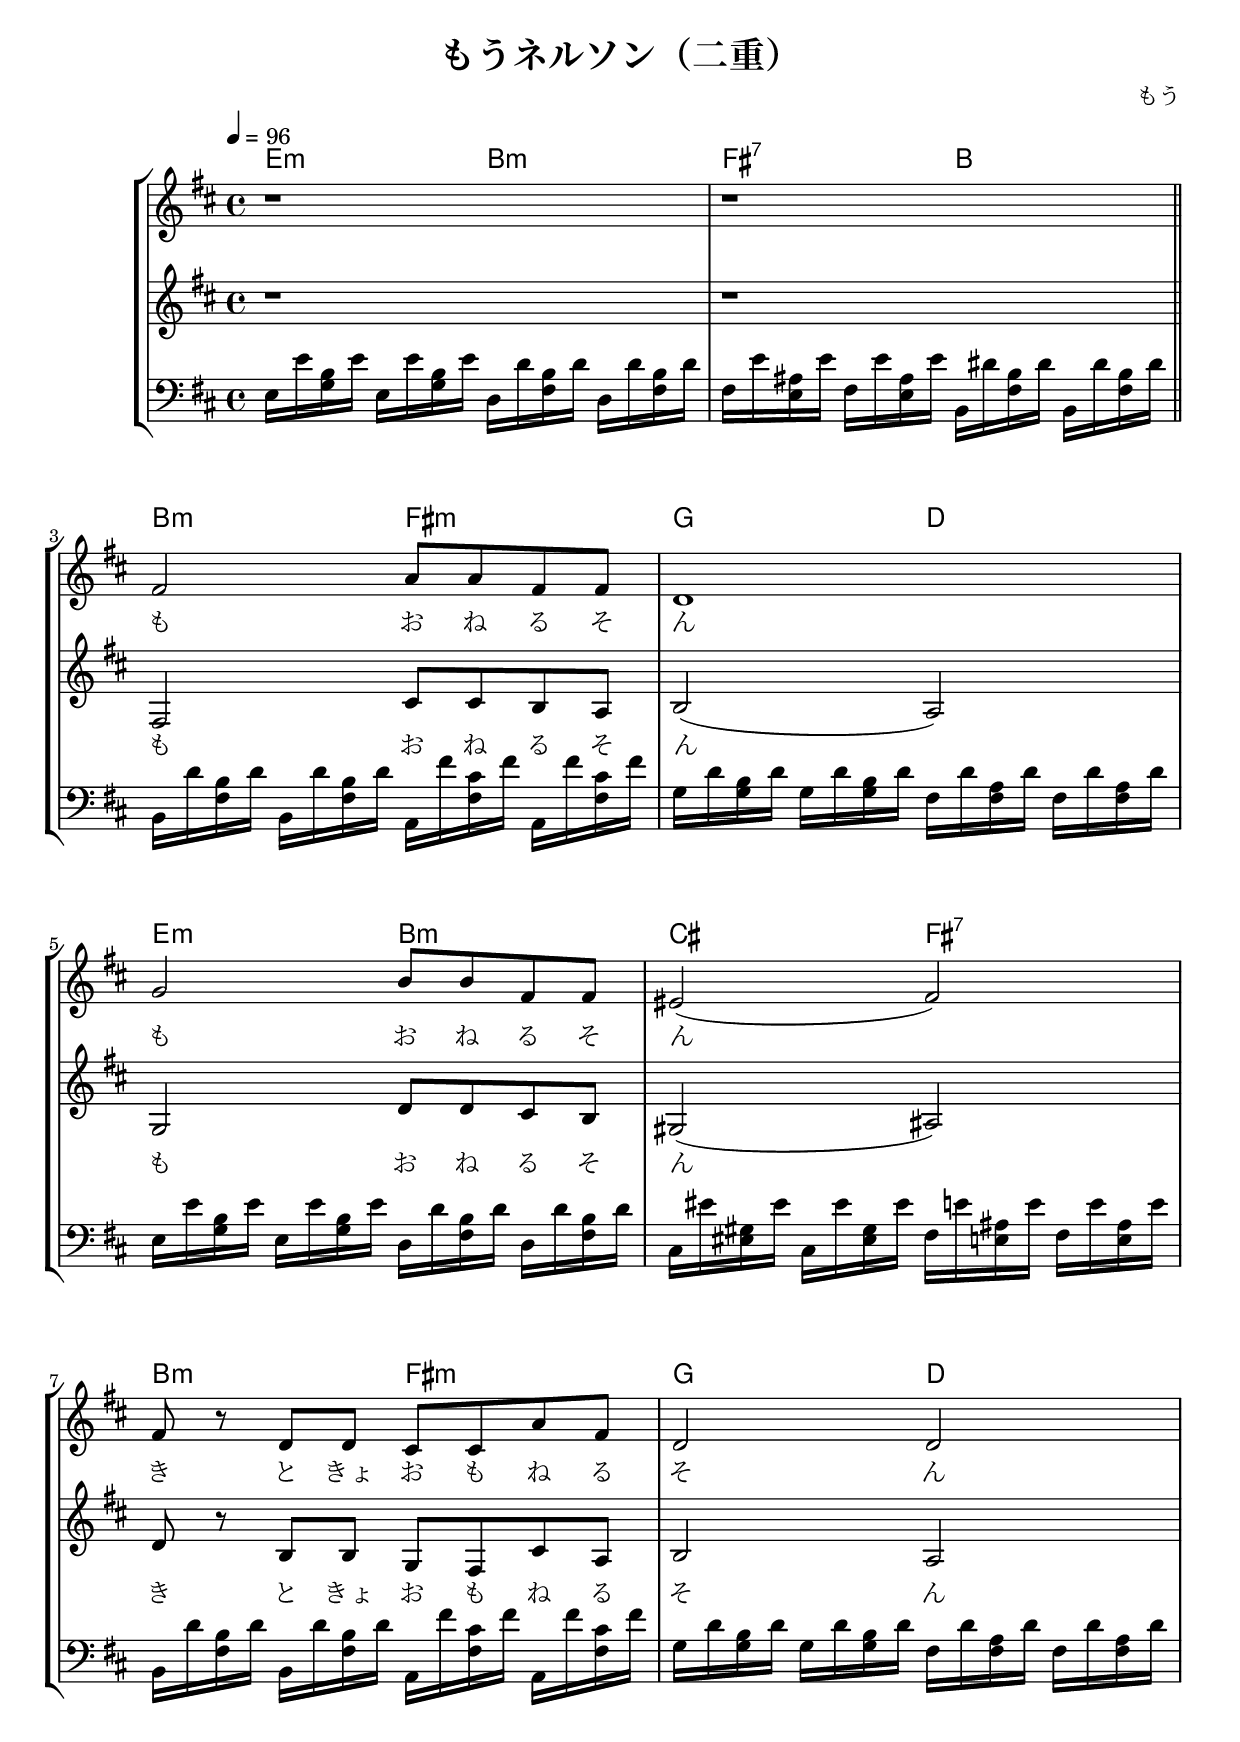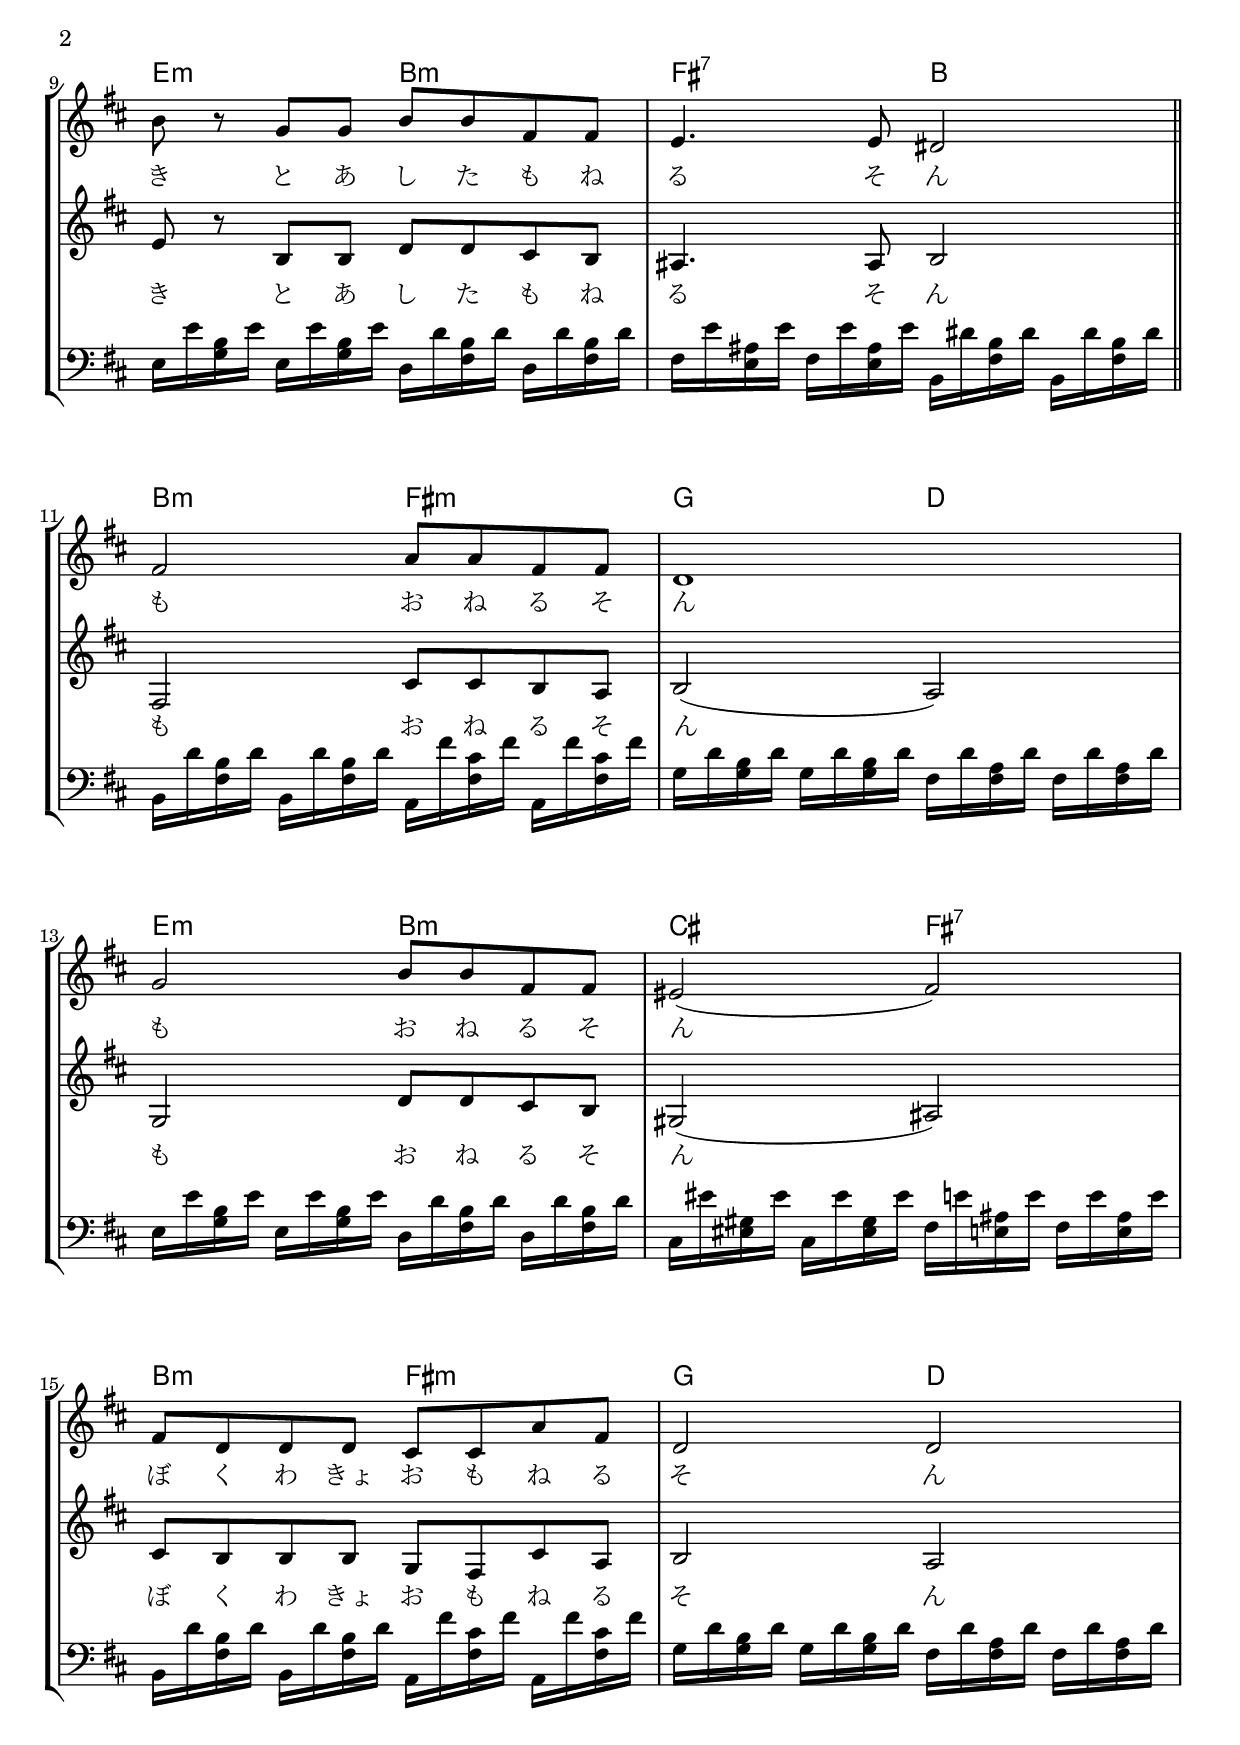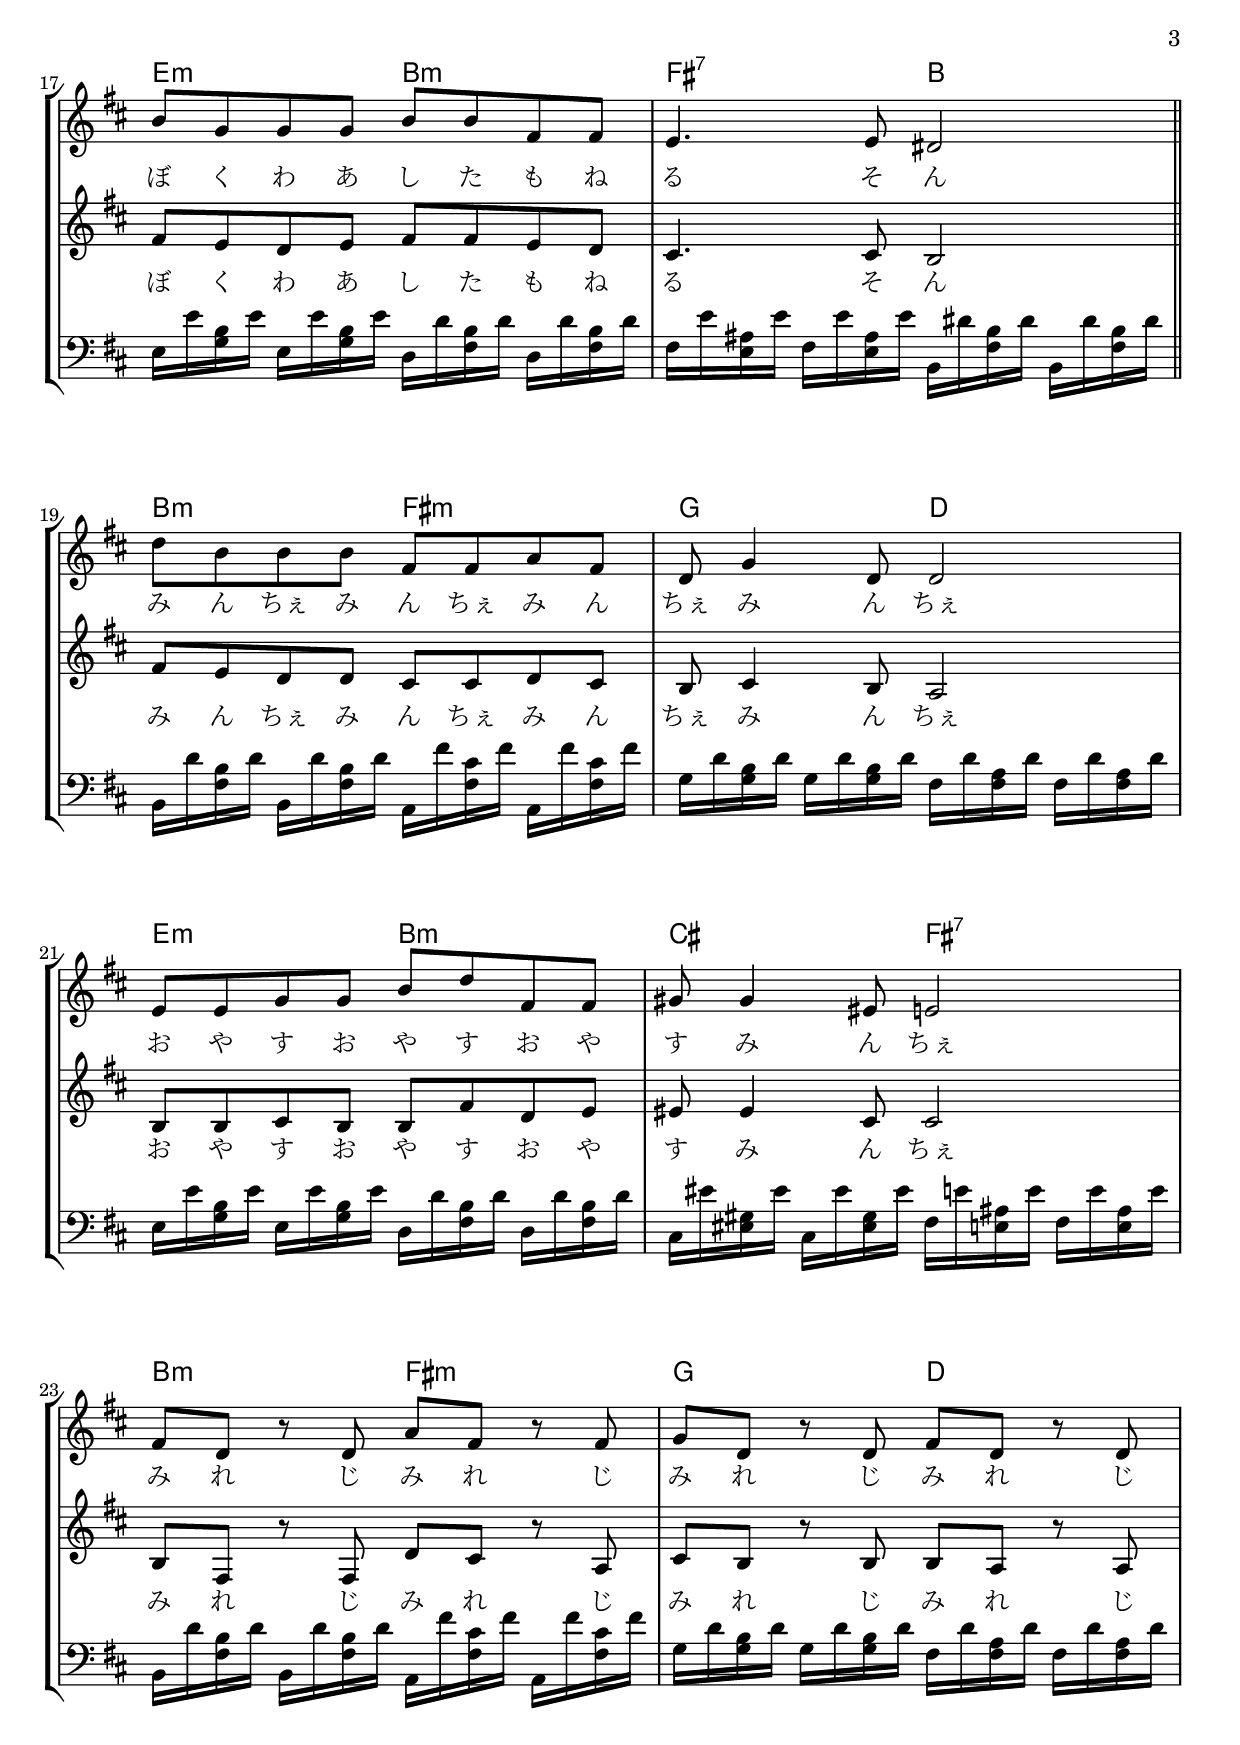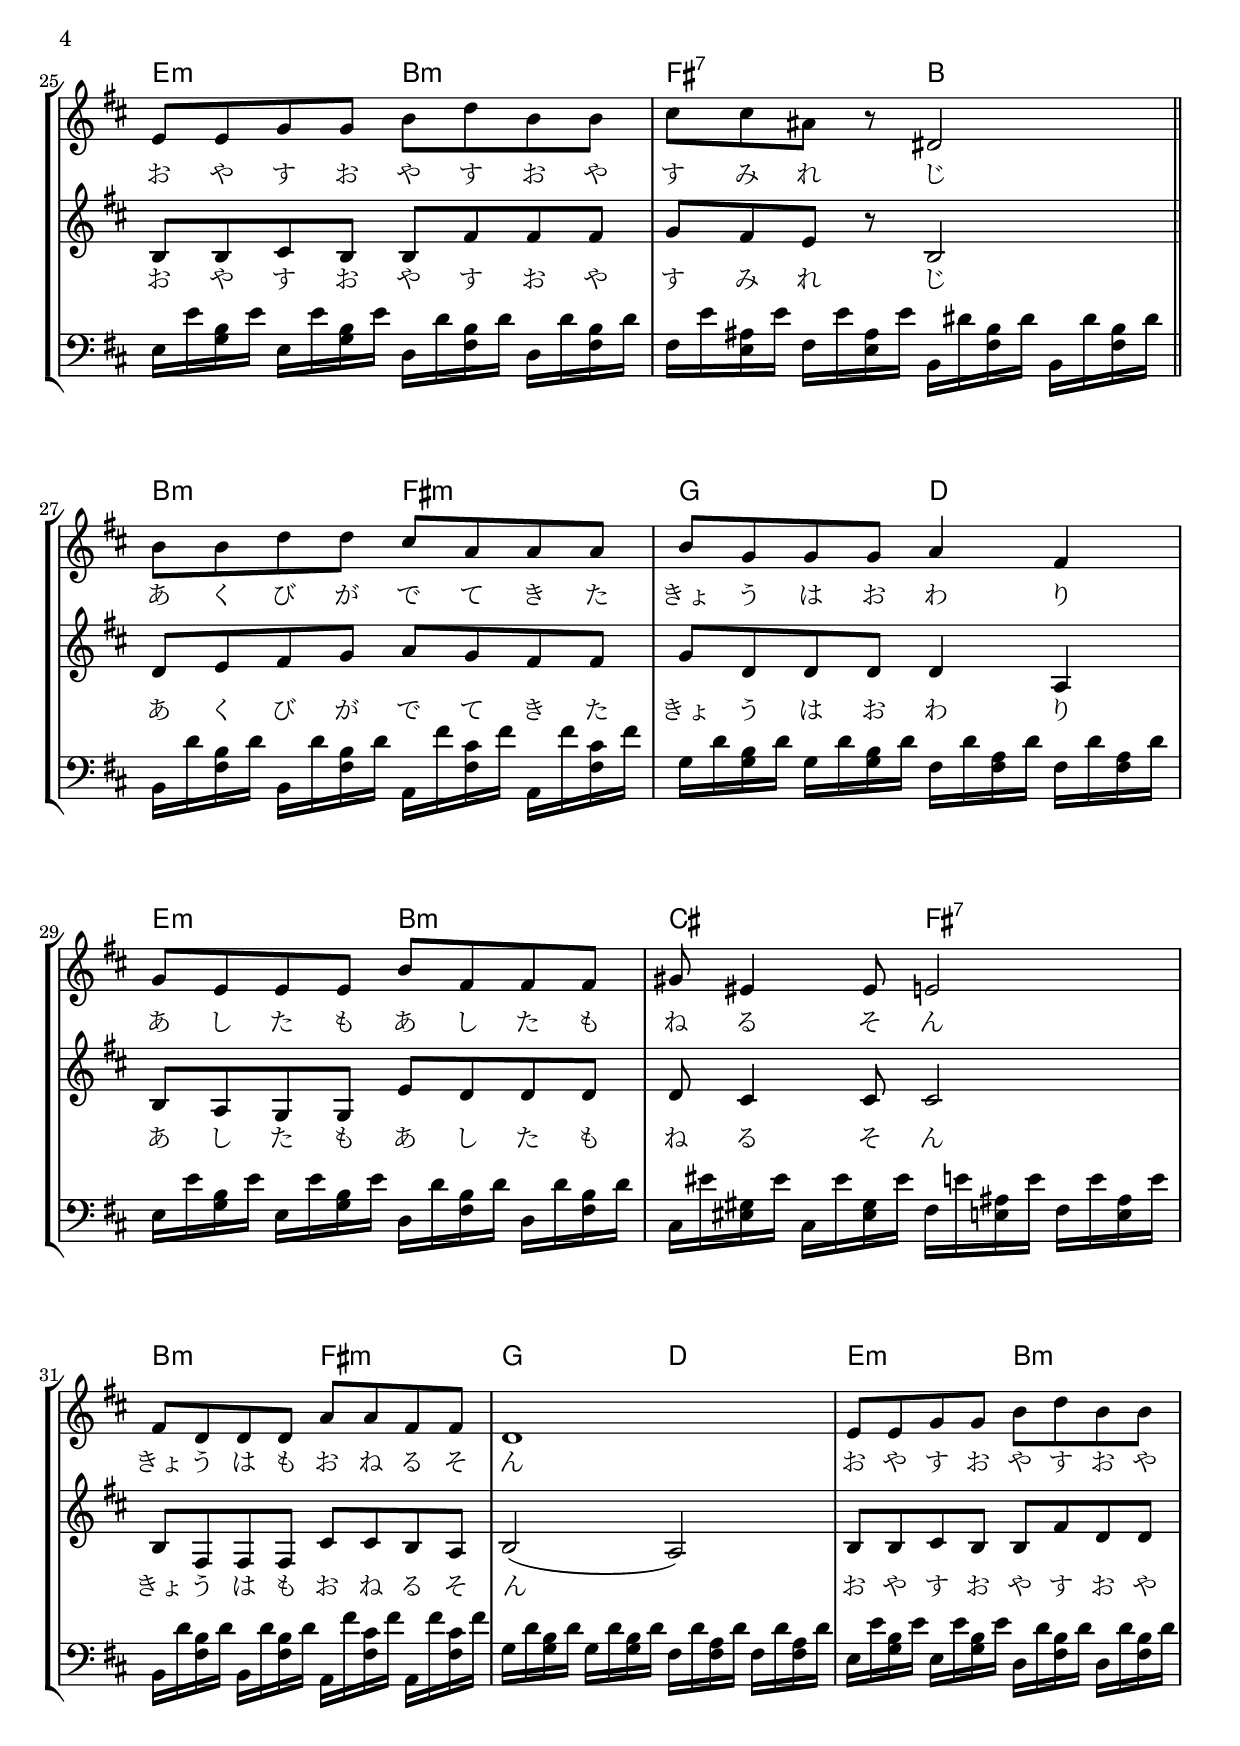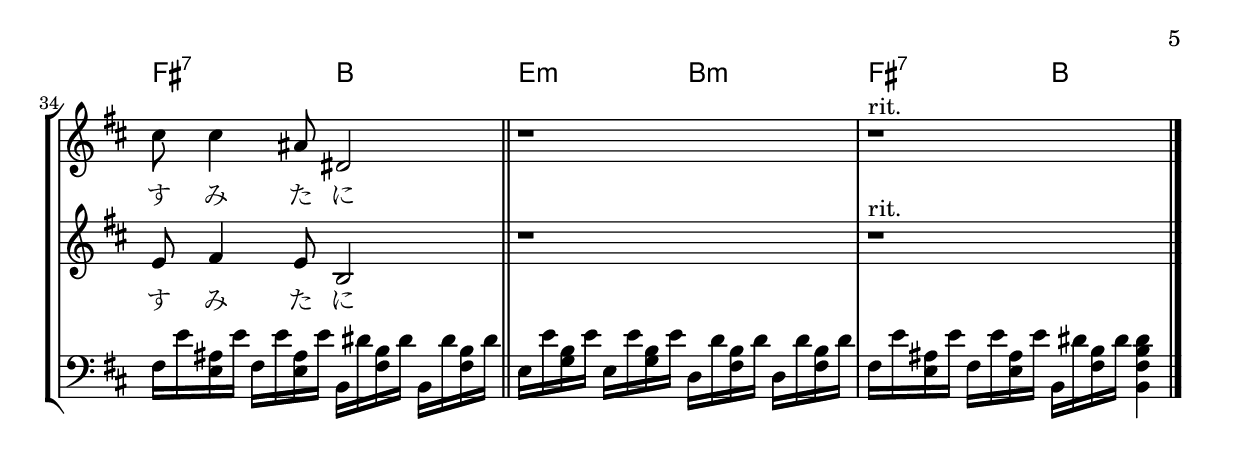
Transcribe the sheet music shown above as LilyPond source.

\version "2.12.1"

\header {
	title = \markup {もうネルソン（二重）}
	composer = \markup \center-column {もう}
}

harmony = \chordmode {
	e2:m b:m fis:7 b 

	b:m fis:m g d e:m b:m cis fis:7 b:m fis:m g d e:m b:m fis:7 b 

	b:m fis:m g d e:m b:m cis fis:7 b:m fis:m g d e:m b:m fis:7 b 

	b:m fis:m g d e:m b:m cis fis:7 b:m fis:m g d e:m b:m fis:7 b 

	b:m fis:m g d e:m b:m cis fis:7 b:m fis:m g d e:m b:m fis:7 b 

	e:m b:m fis:7 b 
}

melody = {
	\key d \major
	\tempo 4 = 96
	r1 | r1   
	\set Staff.midiInstrument = #"fss0.23"
	fis'2  a'8  a'8  fis'8  fis'8 
	d'1 
	g'2  b'8  b'8  fis'8  fis'8 
	eis'2  (fis'2) 
	fis'8  r8  d'8  d'8  cis'8  cis'8  a'8  fis'8 
	d'2  d'2 
	b'8  r8  g'8  g'8  b'8  b'8  fis'8  fis'8 
	e'4.  e'8  dis'2
	\set Staff.midiInstrument = #"fss0.23"
	fis'2  a'8  a'8  fis'8  fis'8 
	d'1 
	g'2  b'8  b'8  fis'8  fis'8 
	eis'2  (fis'2) 
	fis'8  d'8  d'8  d'8  cis'8  cis'8  a'8  fis'8 
	d'2  d'2 
	b'8  g'8  g'8  g'8  b'8  b'8  fis'8  fis'8 
	e'4.  e'8  dis'2
	\set Staff.midiInstrument = #"fss0.23"
	d''8  b'8  b'8  b'8  fis'8  fis'8  a'8  fis'8 
	d'8  g'4  d'8  d'2 
	e'8  e'8  g'8  g'8  b'8  d''8  fis'8  fis'8 
	gis'8  gis'4  eis'8  e'2 
	fis'8  d'8  r8  d'8  a'8  fis'8  r8  fis'8 
	g'8  d'8  r8  d'8  fis'8  d'8  r8  d'8 
	e'8  e'8  g'8  g'8  b'8  d''8  b'8  b'8 
	cis''8  cis''8  ais'8  r8  dis'2
	\set Staff.midiInstrument = #"fss0.23"
	b'8  b'8  d''8  d''8  cis''8  a'8  a'8  a'8 
	b'8  g'8  g'8  g'8  a'4  fis'4 
	g'8  e'8  e'8  e'8  b'8  fis'8  fis'8  fis'8 
	gis'8  eis'4  eis'8  e'2 
	fis'8  d'8  d'8  d'8  a'8  a'8  fis'8  fis'8 
	d'1 
	e'8  e'8  g'8  g'8  b'8  d''8  b'8  b'8 
	cis''8  cis''4  ais'8  dis'2
	r1 | r1^"rit." \bar "|."
}

words = \lyricmode {
	
	も  お  ね  る  そ  ん  も  お  ね  る  そ  ん  き  と  きょ  お  も  ね  る  そ  ん  き  と  あ  し  た  も  ね  る  そ  ん  
	も  お  ね  る  そ  ん  も  お  ね  る  そ  ん  ぼ  く  わ  きょ  お  も  ね  る  そ  ん  ぼ  く  わ  あ  し  た  も  ね  る  そ  ん  
	み  ん  ちぇ  み  ん  ちぇ  み  ん  ちぇ  み  ん  ちぇ  お  や  す  お  や  す  お  や  す  み  ん  ちぇ  み  れ  じ  み  れ  じ  み  れ  じ  み  れ  じ  お  や  す  お  や  す  お  や  す  み  れ  じ  
	あ  く  び  が  で  て  き  た  きょ  う  は  お  わ  り  あ  し  た  も  あ  し  た  も  ね  る  そ  ん  きょ  う  は  も  お  ね  る  そ  ん  お  や  す  お  や  す  お  や  す  み  た  に  
	
}

secondmelody = {
	\key d \major
	\tempo 4 = 96
	r1 | r1   
	\set Staff.midiInstrument = #"fss0.23"
	fis2  cis'8  cis'8  b8  a8 
	b2  (a2) 
	g2  d'8  d'8  cis'8  b8 
	gis2  (ais2) 
	d'8  r8  b8  b8  g8  fis8  cis'8  a8 
	b2  a2 
	e'8  r8  b8  b8  d'8  d'8  cis'8  b8 
	ais4.  ais8  b2
	\set Staff.midiInstrument = #"fss0.23"
	fis2  cis'8  cis'8  b8  a8 
	b2  (a2) 
	g2  d'8  d'8  cis'8  b8 
	gis2  (ais2) 
	cis'8  b8  b8  b8  g8  fis8  cis'8  a8 
	b2  a2 
	fis'8  e'8  d'8  e'8  fis'8  fis'8  e'8  d'8 
	cis'4.  cis'8  b2
	\set Staff.midiInstrument = #"fss0.23"
	fis'8  e'8  d'8  d'8  cis'8  cis'8  d'8  cis'8 
	b8  cis'4  b8  a2 
	b8  b8  cis'8  b8  b8  fis'8  d'8  e'8 
	eis'8  eis'4  cis'8  cis'2 
	b8  fis8  r8  fis8  d'8  cis'8  r8  a8 
	cis'8  b8  r8  b8  b8  a8  r8  a8 
	b8  b8  cis'8  b8  b8  fis'8  fis'8  fis'8 
	g'8  fis'8  e'8  r8  b2
	\set Staff.midiInstrument = #"fss0.23"
	d'8  e'8  fis'8  g'8  a'8  g'8  fis'8  fis'8 
	g'8  d'8  d'8  d'8  d'4  a4 
	b8  a8  g8  g8  e'8  d'8  d'8  d'8 
	d'8  cis'4  cis'8  cis'2 
	b8  fis8  fis8  fis8  cis'8  cis'8  b8  a8 
	b2  (a2) 
	b8  b8  cis'8  b8  b8  fis'8  d'8  d'8 
	e'8  fis'4  e'8  b2
	r1 | r1^"rit." \bar "|."
}

secondwords = \lyricmode {
	
	も  お  ね  る  そ  ん  も  お  ね  る  そ  ん  き  と  きょ  お  も  ね  る  そ  ん  き  と  あ  し  た  も  ね  る  そ  ん  
	も  お  ね  る  そ  ん  も  お  ね  る  そ  ん  ぼ  く  わ  きょ  お  も  ね  る  そ  ん  ぼ  く  わ  あ  し  た  も  ね  る  そ  ん  
	み  ん  ちぇ  み  ん  ちぇ  み  ん  ちぇ  み  ん  ちぇ  お  や  す  お  や  す  お  や  す  み  ん  ちぇ  み  れ  じ  み  れ  じ  み  れ  じ  み  れ  じ  お  や  す  お  や  す  お  や  す  み  れ  じ  
	あ  く  び  が  で  て  き  た  きょ  う  は  お  わ  り  あ  し  た  も  あ  し  た  も  ね  る  そ  ん  きょ  う  は  も  お  ね  る  そ  ん  お  や  す  お  や  す  お  や  す  み  た  に  
	
}

tempochange = {
	\tempo 4 = 96
	r1 | r1 \bar "||"
	\tempo 4 = 96
	r1 | r1 | r1 | r1 | r1 | r1 | r1 | r1 \bar "||"
	\tempo 4 = 96
	r1 | r1 | r1 | r1 | r1 | r1 | r1 | r1 \bar "||"
	\tempo 4 = 96
	r1 | r1 | r1 | r1 | r1 | r1 | r1 | r1 \bar "||"
	\tempo 4 = 96
	r1 | r1 | r1 | r1 | r1 | r1 | r1 | r1 \bar "||"
	\tempo 4 = 96
	r1 | \tempo 4 = 72 r2 \tempo 4 = 64 r2 \bar "|."
}

mainacc = {
	\clef bass
	\set Staff.midiInstrument = #"Electric Guitar (clean)"
	\key d \major
	\tempo 4 = 96
	e16 e' <g b> e' e e' <g b> e'
	d16 d' <fis b> d' d d' <fis b> d'
	fis16 e' <e ais> e' fis e' <e ais> e'
	b,16 dis' <fis b> dis' b, dis' <fis b> dis'
	\bar "||"

	\set Staff.midiInstrument = #"Electric Guitar (clean)"
	b,16 d' <fis b> d' b, d' <fis b> d'
	a,16 fis' <fis cis'> fis' a, fis' <fis cis'> fis'
	g16 d' <g b> d' g d' <g b> d'
	fis16 d' <fis a> d' fis d' <fis a> d'
	e16 e' <g b> e' e e' <g b> e'
	d16 d' <fis b> d' d d' <fis b> d'
	cis16 eis' <eis gis> eis' cis eis' <eis gis> eis'
	fis16 e' <e ais> e' fis e' <e ais> e'
	b,16 d' <fis b> d' b, d' <fis b> d'
	a,16 fis' <fis cis'> fis' a, fis' <fis cis'> fis'
	g16 d' <g b> d' g d' <g b> d'
	fis16 d' <fis a> d' fis d' <fis a> d'
	e16 e' <g b> e' e e' <g b> e'
	d16 d' <fis b> d' d d' <fis b> d'
	fis16 e' <e ais> e' fis e' <e ais> e'
	b,16 dis' <fis b> dis' b, dis' <fis b> dis'
	\bar "||"

	\set Staff.midiInstrument = #"Electric Guitar (clean)"
	b,16 d' <fis b> d' b, d' <fis b> d'
	a,16 fis' <fis cis'> fis' a, fis' <fis cis'> fis'
	g16 d' <g b> d' g d' <g b> d'
	fis16 d' <fis a> d' fis d' <fis a> d'
	e16 e' <g b> e' e e' <g b> e'
	d16 d' <fis b> d' d d' <fis b> d'
	cis16 eis' <eis gis> eis' cis eis' <eis gis> eis'
	fis16 e' <e ais> e' fis e' <e ais> e'
	b,16 d' <fis b> d' b, d' <fis b> d'
	a,16 fis' <fis cis'> fis' a, fis' <fis cis'> fis'
	g16 d' <g b> d' g d' <g b> d'
	fis16 d' <fis a> d' fis d' <fis a> d'
	e16 e' <g b> e' e e' <g b> e'
	d16 d' <fis b> d' d d' <fis b> d'
	fis16 e' <e ais> e' fis e' <e ais> e'
	b,16 dis' <fis b> dis' b, dis' <fis b> dis'
	\bar "||"

	\set Staff.midiInstrument = #"Electric Guitar (clean)"
	b,16 d' <fis b> d' b, d' <fis b> d'
	a,16 fis' <fis cis'> fis' a, fis' <fis cis'> fis'
	g16 d' <g b> d' g d' <g b> d'
	fis16 d' <fis a> d' fis d' <fis a> d'
	e16 e' <g b> e' e e' <g b> e'
	d16 d' <fis b> d' d d' <fis b> d'
	cis16 eis' <eis gis> eis' cis eis' <eis gis> eis'
	fis16 e' <e ais> e' fis e' <e ais> e'
	b,16 d' <fis b> d' b, d' <fis b> d'
	a,16 fis' <fis cis'> fis' a, fis' <fis cis'> fis'
	g16 d' <g b> d' g d' <g b> d'
	fis16 d' <fis a> d' fis d' <fis a> d'
	e16 e' <g b> e' e e' <g b> e'
	d16 d' <fis b> d' d d' <fis b> d'
	fis16 e' <e ais> e' fis e' <e ais> e'
	b,16 dis' <fis b> dis' b, dis' <fis b> dis'
	\bar "||"

	\set Staff.midiInstrument = #"Electric Guitar (clean)"
	b,16 d' <fis b> d' b, d' <fis b> d'
	a,16 fis' <fis cis'> fis' a, fis' <fis cis'> fis'
	g16 d' <g b> d' g d' <g b> d'
	fis16 d' <fis a> d' fis d' <fis a> d'
	e16 e' <g b> e' e e' <g b> e'
	d16 d' <fis b> d' d d' <fis b> d'
	cis16 eis' <eis gis> eis' cis eis' <eis gis> eis'
	fis16 e' <e ais> e' fis e' <e ais> e'
	b,16 d' <fis b> d' b, d' <fis b> d'
	a,16 fis' <fis cis'> fis' a, fis' <fis cis'> fis'
	g16 d' <g b> d' g d' <g b> d'
	fis16 d' <fis a> d' fis d' <fis a> d'
	e16 e' <g b> e' e e' <g b> e'
	d16 d' <fis b> d' d d' <fis b> d'
	fis16 e' <e ais> e' fis e' <e ais> e'
	b,16 dis' <fis b> dis' b, dis' <fis b> dis'
	\bar "||"

	\set Staff.midiInstrument = #"Electric Guitar (clean)"
	e16 e' <g b> e' e e' <g b> e'
	d16 d' <fis b> d' d d' <fis b> d'
	fis16 e' <e ais> e' fis e' <e ais> e'
	b,16 dis' <fis b> dis' <b, fis b dis'>4
	\bar "|."
}

subacc = {
	\clef bass
	\set Staff.midiInstrument = #"Pan Flute"
	\key d \major
	\tempo 4 = 96
	e8 <g b e'>16 <g b e'>16   e16 <g b e'>16 <g b e'>16 e16
	d8 <fis b d'>16 <fis b d'>16   d16 <fis b d'>16 <fis b d'>16 d16
	fis8 <e ais e'>16 <e ais e'>16   fis16 <e ais e'>16 <e ais e'>16 fis16
	b,8 <fis b dis'>16 <fis b dis'>16   b,16 <fis b dis'>16 <fis b dis'>16 b,16
	\bar "||"

	\set Staff.midiInstrument = #"Pan Flute"
	b,8 <fis b d'>16 <fis b d'>16   b,16 <fis b d'>16 <fis b d'>16 b,16
	a,8 <fis cis' fis'>16 <fis cis' fis'>16   a,16 <fis cis' fis'>16 <fis cis' fis'>16 a,16
	g8 <g b d'>16 <g b d'>16   g16 <g b d'>16 <g b d'>16 g16
	fis8 <fis a d'>16 <fis a d'>16   fis16 <fis a d'>16 <fis a d'>16 fis16
	e8 <g b e'>16 <g b e'>16   e16 <g b e'>16 <g b e'>16 e16
	d8 <fis b d'>16 <fis b d'>16   d16 <fis b d'>16 <fis b d'>16 d16
	cis8 <eis gis eis'>16 <eis gis eis'>16   cis16 <eis gis eis'>16 <eis gis eis'>16 cis16
	fis8 <e ais e'>16 <e ais e'>16   fis16 <e ais e'>16 <e ais e'>16 fis16
	b,8 <fis b d'>16 <fis b d'>16   b,16 <fis b d'>16 <fis b d'>16 b,16
	a,8 <fis cis' fis'>16 <fis cis' fis'>16   a,16 <fis cis' fis'>16 <fis cis' fis'>16 a,16
	g8 <g b d'>16 <g b d'>16   g16 <g b d'>16 <g b d'>16 g16
	fis8 <fis a d'>16 <fis a d'>16   fis16 <fis a d'>16 <fis a d'>16 fis16
	e8 <g b e'>16 <g b e'>16   e16 <g b e'>16 <g b e'>16 e16
	d8 <fis b d'>16 <fis b d'>16   d16 <fis b d'>16 <fis b d'>16 d16
	fis8 <e ais e'>16 <e ais e'>16   fis16 <e ais e'>16 <e ais e'>16 fis16
	b,8 <fis b dis'>16 <fis b dis'>16   b,16 <fis b dis'>16 <fis b dis'>16 b,16
	\bar "||"

	\set Staff.midiInstrument = #"Pan Flute"
	b,8 <fis b d'>16 <fis b d'>16   b,16 <fis b d'>16 <fis b d'>16 b,16
	a,8 <fis cis' fis'>16 <fis cis' fis'>16   a,16 <fis cis' fis'>16 <fis cis' fis'>16 a,16
	g8 <g b d'>16 <g b d'>16   g16 <g b d'>16 <g b d'>16 g16
	fis8 <fis a d'>16 <fis a d'>16   fis16 <fis a d'>16 <fis a d'>16 fis16
	e8 <g b e'>16 <g b e'>16   e16 <g b e'>16 <g b e'>16 e16
	d8 <fis b d'>16 <fis b d'>16   d16 <fis b d'>16 <fis b d'>16 d16
	cis8 <eis gis eis'>16 <eis gis eis'>16   cis16 <eis gis eis'>16 <eis gis eis'>16 cis16
	fis8 <e ais e'>16 <e ais e'>16   fis16 <e ais e'>16 <e ais e'>16 fis16
	b,8 <fis b d'>16 <fis b d'>16   b,16 <fis b d'>16 <fis b d'>16 b,16
	a,8 <fis cis' fis'>16 <fis cis' fis'>16   a,16 <fis cis' fis'>16 <fis cis' fis'>16 a,16
	g8 <g b d'>16 <g b d'>16   g16 <g b d'>16 <g b d'>16 g16
	fis8 <fis a d'>16 <fis a d'>16   fis16 <fis a d'>16 <fis a d'>16 fis16
	e8 <g b e'>16 <g b e'>16   e16 <g b e'>16 <g b e'>16 e16
	d8 <fis b d'>16 <fis b d'>16   d16 <fis b d'>16 <fis b d'>16 d16
	fis8 <e ais e'>16 <e ais e'>16   fis16 <e ais e'>16 <e ais e'>16 fis16
	b,8 <fis b dis'>16 <fis b dis'>16   b,16 <fis b dis'>16 <fis b dis'>16 b,16
	\bar "||"

	\set Staff.midiInstrument = #"Pan Flute"
	b,8 <fis b d'>16 <fis b d'>16   b,16 <fis b d'>16 <fis b d'>16 b,16
	a,8 <fis cis' fis'>16 <fis cis' fis'>16   a,16 <fis cis' fis'>16 <fis cis' fis'>16 a,16
	g8 <g b d'>16 <g b d'>16   g16 <g b d'>16 <g b d'>16 g16
	fis8 <fis a d'>16 <fis a d'>16   fis16 <fis a d'>16 <fis a d'>16 fis16
	e8 <g b e'>16 <g b e'>16   e16 <g b e'>16 <g b e'>16 e16
	d8 <fis b d'>16 <fis b d'>16   d16 <fis b d'>16 <fis b d'>16 d16
	cis8 <eis gis eis'>16 <eis gis eis'>16   cis16 <eis gis eis'>16 <eis gis eis'>16 cis16
	fis8 <e ais e'>16 <e ais e'>16   fis16 <e ais e'>16 <e ais e'>16 fis16
	b,8 <fis b d'>16 <fis b d'>16   b,16 <fis b d'>16 <fis b d'>16 b,16
	a,8 <fis cis' fis'>16 <fis cis' fis'>16   a,16 <fis cis' fis'>16 <fis cis' fis'>16 a,16
	g8 <g b d'>16 <g b d'>16   g16 <g b d'>16 <g b d'>16 g16
	fis8 <fis a d'>16 <fis a d'>16   fis16 <fis a d'>16 <fis a d'>16 fis16
	e8 <g b e'>16 <g b e'>16   e16 <g b e'>16 <g b e'>16 e16
	d8 <fis b d'>16 <fis b d'>16   d16 <fis b d'>16 <fis b d'>16 d16
	fis8 <e ais e'>16 <e ais e'>16   fis16 <e ais e'>16 <e ais e'>16 fis16
	b,8 <fis b dis'>16 <fis b dis'>16   b,16 <fis b dis'>16 <fis b dis'>16 b,16
	\bar "||"

	\set Staff.midiInstrument = #"Pan Flute"
	b,8 <fis b d'>16 <fis b d'>16   b,16 <fis b d'>16 <fis b d'>16 b,16
	a,8 <fis cis' fis'>16 <fis cis' fis'>16   a,16 <fis cis' fis'>16 <fis cis' fis'>16 a,16
	g8 <g b d'>16 <g b d'>16   g16 <g b d'>16 <g b d'>16 g16
	fis8 <fis a d'>16 <fis a d'>16   fis16 <fis a d'>16 <fis a d'>16 fis16
	e8 <g b e'>16 <g b e'>16   e16 <g b e'>16 <g b e'>16 e16
	d8 <fis b d'>16 <fis b d'>16   d16 <fis b d'>16 <fis b d'>16 d16
	cis8 <eis gis eis'>16 <eis gis eis'>16   cis16 <eis gis eis'>16 <eis gis eis'>16 cis16
	fis8 <e ais e'>16 <e ais e'>16   fis16 <e ais e'>16 <e ais e'>16 fis16
	b,8 <fis b d'>16 <fis b d'>16   b,16 <fis b d'>16 <fis b d'>16 b,16
	a,8 <fis cis' fis'>16 <fis cis' fis'>16   a,16 <fis cis' fis'>16 <fis cis' fis'>16 a,16
	g8 <g b d'>16 <g b d'>16   g16 <g b d'>16 <g b d'>16 g16
	fis8 <fis a d'>16 <fis a d'>16   fis16 <fis a d'>16 <fis a d'>16 fis16
	e8 <g b e'>16 <g b e'>16   e16 <g b e'>16 <g b e'>16 e16
	d8 <fis b d'>16 <fis b d'>16   d16 <fis b d'>16 <fis b d'>16 d16
	fis8 <e ais e'>16 <e ais e'>16   fis16 <e ais e'>16 <e ais e'>16 fis16
	b,8 <fis b dis'>16 <fis b dis'>16   b,16 <fis b dis'>16 <fis b dis'>16 b,16
	\bar "||"

	\set Staff.midiInstrument = #"Pan Flute"
	e8 <g b e'>16 <g b e'>16   e16 <g b e'>16 <g b e'>16 e16
	d8 <fis b d'>16 <fis b d'>16   d16 <fis b d'>16 <fis b d'>16 d16
	fis8 <e ais e'>16 <e ais e'>16   fis16 <e ais e'>16 <e ais e'>16 fis16
	b,8 <fis b dis'>16 <fis b dis'>16 <b, fis b dis'>4
	\bar "|."
}

percA = {
	\drummode {
	\times 16/12{ r8 hh8. hh8. hh8. hh16 } |\times 16/24{ hh4. hh1 r8 } \bar "||"
	\times 16/12{ r8 hh8. hh8. hh8. hh16 } |\times 16/12{ r8 hh8. hh16 hh4 r16 hh16 } |\times 16/12{ r8 hh8. hh8. hh8. hh16 } |\times 16/12{ hh4. hh8 hh8 hh8 } |\times 16/12{ r8 hh8. hh8. hh8. hh16 } |\times 16/12{ r8 hh8. hh16 hh4 r16 hh16 } |\times 16/12{ r8 hh8. hh8. hh8. hh16 } |\times 16/24{ hh4. hh1 r8 } \bar "||"
	\times 16/12{ r8 hh8. hh8. hh8. hh16 } |\times 16/12{ r8 hh8. hh16 hh4 r16 hh16 } |\times 16/12{ r8 hh8. hh8. hh8. hh16 } |\times 16/12{ hh4. hh8 hh8 hh8 } |\times 16/12{ r8 hh8. hh8. hh8. hh16 } |\times 16/12{ r8 hh8. hh16 hh4 r16 hh16 } |\times 16/12{ r8 hh8. hh8. hh8. hh16 } |\times 16/24{ hh4. hh1 r8 } \bar "||"
	\times 16/12{ r8 hh8. hh8. hh8. hh16 } |\times 16/12{ r8 hh8. hh16 hh4 r16 hh16 } |\times 16/12{ r8 hh8. hh8. hh8. hh16 } |\times 16/12{ hh4. hh8 hh8 hh8 } |\times 16/12{ r8 hh8. hh8. hh8. hh16 } |\times 16/12{ r8 hh8. hh16 hh4 r16 hh16 } |\times 16/12{ r8 hh8. hh8. hh8. hh16 } |\times 16/24{ hh4. hh1 r8 } \bar "||"
	\times 16/12{ r8 hh8. hh8. hh8. hh16 } |\times 16/12{ r8 hh8. hh16 hh4 r16 hh16 } |\times 16/12{ r8 hh8. hh8. hh8. hh16 } |\times 16/12{ hh4. hh8 hh8 hh8 } |\times 16/12{ r8 hh8. hh8. hh8. hh16 } |\times 16/12{ r8 hh8. hh16 hh4 r16 hh16 } |\times 16/12{ r8 hh8. hh8. hh8. hh16 } |\times 16/24{ hh4. hh1 r8 } \bar "||"
	\times 16/12{ r8 hh8. hh8. hh8. hh16 } |\times 16/24{ hh4. hh1 r8 } \bar "|."
	}
}

percB = {
	\drummode {
	\times 16/12{ r2. } |\times 16/24{ r8 sn8 sn4 sn16 sn16 sn4 sn2 r8 } \bar "||"
	\times 16/12{ r2. } |\times 16/12{ r4. sn8. sn16 sn8 } |\times 16/12{ r2. } |\times 16/12{ r4 r16 sn16 sn8 sn8 sn8 } |\times 16/12{ r2. } |\times 16/12{ r4. sn8. sn16 sn8 } |\times 16/12{ r2. } |\times 16/24{ r8 sn8 sn4 sn16 sn16 sn4 sn2 r8 } \bar "||"
	\times 16/12{ r2. } |\times 16/12{ r4. sn8. sn16 sn8 } |\times 16/12{ r2. } |\times 16/12{ r4 r16 sn16 sn8 sn8 sn8 } |\times 16/12{ r2. } |\times 16/12{ r4. sn8. sn16 sn8 } |\times 16/12{ r2. } |\times 16/24{ r8 sn8 sn4 sn16 sn16 sn4 sn2 r8 } \bar "||"
	\times 16/12{ r2. } |\times 16/12{ r4. sn8. sn16 sn8 } |\times 16/12{ r2. } |\times 16/12{ r4 r16 sn16 sn8 sn8 sn8 } |\times 16/12{ r2. } |\times 16/12{ r4. sn8. sn16 sn8 } |\times 16/12{ r2. } |\times 16/24{ r8 sn8 sn4 sn16 sn16 sn4 sn2 r8 } \bar "||"
	\times 16/12{ r2. } |\times 16/12{ r4. sn8. sn16 sn8 } |\times 16/12{ r2. } |\times 16/12{ r4 r16 sn16 sn8 sn8 sn8 } |\times 16/12{ r2. } |\times 16/12{ r4. sn8. sn16 sn8 } |\times 16/12{ r2. } |\times 16/24{ r8 sn8 sn4 sn16 sn16 sn4 sn2 r8 } \bar "||"
	\times 16/12{ r2. } |\times 16/24{ r8 sn8 sn4 sn16 sn16 sn4 sn2 r8 } \bar "|."
	}
}

percC = {
	\drummode {
	\times 16/12{ bd4. bd4. } |\times 16/24{ bd4. bd4. bd4 bd4. bd8 } \bar "||"
	\times 16/12{ bd4. bd4. } |\times 16/12{ bd4 r16 bd8. bd4 } |\times 16/12{ bd4. bd4. } |\times 16/12{ bd8 bd16 bd4 bd8 bd8. } |\times 16/12{ bd4. bd4. } |\times 16/12{ bd4 r16 bd8. bd4 } |\times 16/12{ bd4. bd4. } |\times 16/24{ bd4. bd4. bd4 bd4. bd8 } \bar "||"
	\times 16/12{ bd4. bd4. } |\times 16/12{ bd4 r16 bd8. bd4 } |\times 16/12{ bd4. bd4. } |\times 16/12{ bd8 bd16 bd4 bd8 bd8. } |\times 16/12{ bd4. bd4. } |\times 16/12{ bd4 r16 bd8. bd4 } |\times 16/12{ bd4. bd4. } |\times 16/24{ bd4. bd4. bd4 bd4. bd8 } \bar "||"
	\times 16/12{ bd4. bd4. } |\times 16/12{ bd4 r16 bd8. bd4 } |\times 16/12{ bd4. bd4. } |\times 16/12{ bd8 bd16 bd4 bd8 bd8. } |\times 16/12{ bd4. bd4. } |\times 16/12{ bd4 r16 bd8. bd4 } |\times 16/12{ bd4. bd4. } |\times 16/24{ bd4. bd4. bd4 bd4. bd8 } \bar "||"
	\times 16/12{ bd4. bd4. } |\times 16/12{ bd4 r16 bd8. bd4 } |\times 16/12{ bd4. bd4. } |\times 16/12{ bd8 bd16 bd4 bd8 bd8. } |\times 16/12{ bd4. bd4. } |\times 16/12{ bd4 r16 bd8. bd4 } |\times 16/12{ bd4. bd4. } |\times 16/24{ bd4. bd4. bd4 bd4. bd8 } \bar "||"
	\times 16/12{ bd4. bd4. } |\times 16/24{ bd4. bd4. bd4 bd4. bd8 } \bar "|."
	}
}

percD = {
	\drummode {
	\times 16/12{ r8. hho4. hho8. } |\times 16/24{ r1 r2 } \bar "||"
	\times 16/12{ r8. hho4. hho8. } |\times 16/12{ r8. hho2 r16 } |\times 16/12{ r8. hho4. hho8. } |\times 16/12{ r8. hho2 r16 } |\times 16/12{ r8. hho4. hho8. } |\times 16/12{ r8. hho2 r16 } |\times 16/12{ r8. hho4. hho8. } |\times 16/24{ r1 r2 } \bar "||"
	\times 16/12{ r8. hho4. hho8. } |\times 16/12{ r8. hho2 r16 } |\times 16/12{ r8. hho4. hho8. } |\times 16/12{ r8. hho2 r16 } |\times 16/12{ r8. hho4. hho8. } |\times 16/12{ r8. hho2 r16 } |\times 16/12{ r8. hho4. hho8. } |\times 16/24{ r1 r2 } \bar "||"
	\times 16/12{ r8. hho4. hho8. } |\times 16/12{ r8. hho2 r16 } |\times 16/12{ r8. hho4. hho8. } |\times 16/12{ r8. hho2 r16 } |\times 16/12{ r8. hho4. hho8. } |\times 16/12{ r8. hho2 r16 } |\times 16/12{ r8. hho4. hho8. } |\times 16/24{ r1 r2 } \bar "||"
	\times 16/12{ r8. hho4. hho8. } |\times 16/12{ r8. hho2 r16 } |\times 16/12{ r8. hho4. hho8. } |\times 16/12{ r8. hho2 r16 } |\times 16/12{ r8. hho4. hho8. } |\times 16/12{ r8. hho2 r16 } |\times 16/12{ r8. hho4. hho8. } |\times 16/24{ r1 r2 } \bar "||"
	\times 16/12{ r8. hho4. hho8. } |\times 16/24{ r1 r2 } \bar "|."
	}
}

percE = {
	\drummode {
	\times 16/12{ hhp4. hhp4. } |\times 16/24{ r4 hhp2 hhp2. } \bar "||"
	\times 16/12{ hhp4. hhp4. } |\times 16/12{ hhp2 hhp4 } |\times 16/12{ hhp4. hhp4. } |\times 16/12{ r8 hhp4 r16 hhp8 hhp8 hhp16 } |\times 16/12{ hhp4. hhp4. } |\times 16/12{ hhp2 hhp4 } |\times 16/12{ hhp4. hhp4. } |\times 16/24{ r4 hhp2 hhp2. } \bar "||"
	\times 16/12{ hhp4. hhp4. } |\times 16/12{ hhp2 hhp4 } |\times 16/12{ hhp4. hhp4. } |\times 16/12{ r8 hhp4 r16 hhp8 hhp8 hhp16 } |\times 16/12{ hhp4. hhp4. } |\times 16/12{ hhp2 hhp4 } |\times 16/12{ hhp4. hhp4. } |\times 16/24{ r4 hhp2 hhp2. } \bar "||"
	\times 16/12{ hhp4. hhp4. } |\times 16/12{ hhp2 hhp4 } |\times 16/12{ hhp4. hhp4. } |\times 16/12{ r8 hhp4 r16 hhp8 hhp8 hhp16 } |\times 16/12{ hhp4. hhp4. } |\times 16/12{ hhp2 hhp4 } |\times 16/12{ hhp4. hhp4. } |\times 16/24{ r4 hhp2 hhp2. } \bar "||"
	\times 16/12{ hhp4. hhp4. } |\times 16/12{ hhp2 hhp4 } |\times 16/12{ hhp4. hhp4. } |\times 16/12{ r8 hhp4 r16 hhp8 hhp8 hhp16 } |\times 16/12{ hhp4. hhp4. } |\times 16/12{ hhp2 hhp4 } |\times 16/12{ hhp4. hhp4. } |\times 16/24{ r4 hhp2 hhp2. } \bar "||"
	\times 16/12{ hhp4. hhp4. } |\times 16/24{ r4 hhp2 hhp2. } \bar "|."
	}
}

percF = {
	\drummode {
	\times 16/12{ r2. } |\times 16/24{ r1 r8 tomml8 tomml4 } \bar "||"
	\times 16/12{ r2. } |\times 16/12{ r2 r8. tomml16 } |\times 16/12{ r2. } |\times 16/12{ r2 r8. tomml16 } |\times 16/12{ r2. } |\times 16/12{ r2 r8. tomml16 } |\times 16/12{ r2. } |\times 16/24{ r1 r8 tomml8 tomml4 } \bar "||"
	\times 16/12{ r2. } |\times 16/12{ r2 r8. tomml16 } |\times 16/12{ r2. } |\times 16/12{ r2 r8. tomml16 } |\times 16/12{ r2. } |\times 16/12{ r2 r8. tomml16 } |\times 16/12{ r2. } |\times 16/24{ r1 r8 tomml8 tomml4 } \bar "||"
	\times 16/12{ r2. } |\times 16/12{ r2 r8. tomml16 } |\times 16/12{ r2. } |\times 16/12{ r2 r8. tomml16 } |\times 16/12{ r2. } |\times 16/12{ r2 r8. tomml16 } |\times 16/12{ r2. } |\times 16/24{ r1 r8 tomml8 tomml4 } \bar "||"
	\times 16/12{ r2. } |\times 16/12{ r2 r8. tomml16 } |\times 16/12{ r2. } |\times 16/12{ r2 r8. tomml16 } |\times 16/12{ r2. } |\times 16/12{ r2 r8. tomml16 } |\times 16/12{ r2. } |\times 16/24{ r1 r8 tomml8 tomml4 } \bar "||"
	\times 16/12{ r2. } |\times 16/24{ r1 r8 tomml8 tomml4 } \bar "|."
	}
}

percG = {
	\drummode {
	r1 |\times 16/24{ r1 r4. tomfh8 } \bar "||"
	r1 |r1 |r1 |r1 |r1 |r1 |r1 |\times 16/24{ r1 r4. tomfh8 } \bar "||"
	r1 |r1 |r1 |r1 |r1 |r1 |r1 |\times 16/24{ r1 r4. tomfh8 } \bar "||"
	r1 |r1 |r1 |r1 |r1 |r1 |r1 |\times 16/24{ r1 r4. tomfh8 } \bar "||"
	r1 |r1 |r1 |r1 |r1 |r1 |r1 |\times 16/24{ r1 r4. tomfh8 } \bar "||"
	r1 |\times 16/24{ r1 r4. tomfh8 } \bar "|."
	}
}

\score {
	<<
		\new StaffGroup <<
			\new ChordNames {\harmony}
			\new Voice = "melody" {\melody}
			\new Lyrics \lyricsto "melody" \words
			\new Voice = "secondmelody" {\secondmelody}
			\new Lyrics \lyricsto "secondmelody" \secondwords
			\new Staff = "mainacc" {\mainacc}
		>>
	>>
	\layout { }
}
